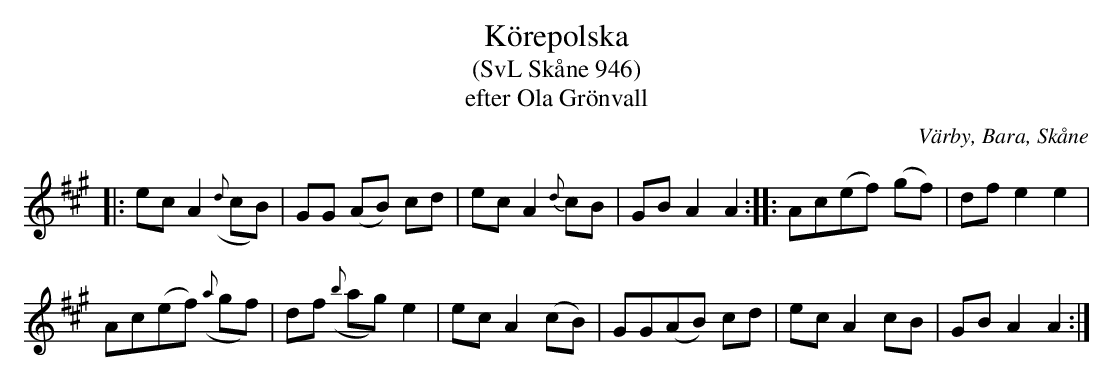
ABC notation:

X:1
T:Körepolska
T:(SvL Skåne 946)
T:efter Ola Grönvall
O:Värby, Bara, Skåne
L:1/8
K:A
|: ec A2 ({d}cB) | GG (AB) cd | ec A2 {d}cB | GB A2 A2 :: Ac(ef) (gf) | df e2 e2 |
Ac(ef) ({a}gf) | df ({b}ag) e2 | ec A2 (cB) | GG(AB) cd | ec A2 cB | GB A2 A2 :|
